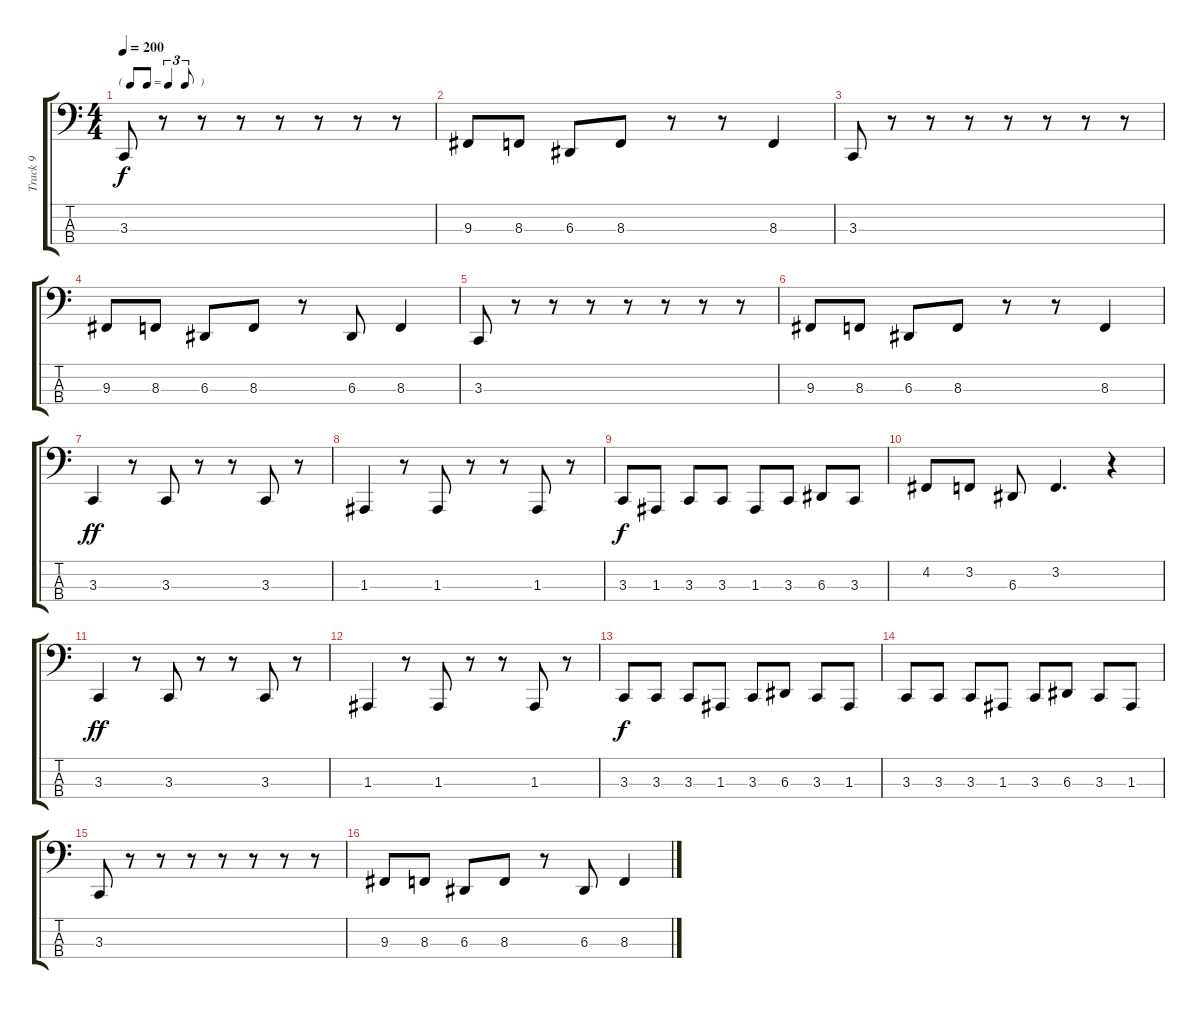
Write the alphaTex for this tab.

\track ("Track 9" "Track 9") {instrument baritonesax}
\staff {score tabs}
\tuning (G2 D2 A1 E1) {hide}
\ts (4 4)
\tf triplet8th
\tempo 200
\clef f4
\ks c
3.3.8{dy f} r.8 r.8 r.8 r.8 r.8 r.8 r.8 |
9.3.8 8.3.8 6.3.8 8.3.8 r.8 r.8 8.3.4 |
3.3.8 r.8 r.8 r.8 r.8 r.8 r.8 r.8 |
9.3.8 8.3.8 6.3.8 8.3.8 r.8 6.3.8 8.3.4 |
3.3.8 r.8 r.8 r.8 r.8 r.8 r.8 r.8 |
9.3.8 8.3.8 6.3.8 8.3.8 r.8 r.8 8.3.4 |
3.3.4{dy ff} r.8 3.3.8 r.8 r.8 3.3.8 r.8 |
1.3.4 r.8 1.3.8 r.8 r.8 1.3.8 r.8 |
3.3.8{dy f} 1.3.8 3.3.8 3.3.8 1.3.8 3.3.8 6.3.8 3.3.8 |
4.2.8 3.2.8 6.3.8 3.2.4{d} r.4 |
3.3.4{dy ff} r.8 3.3.8 r.8 r.8 3.3.8 r.8 |
1.3.4 r.8 1.3.8 r.8 r.8 1.3.8 r.8 |
3.3.8{dy f} 3.3.8 3.3.8 1.3.8 3.3.8 6.3.8 3.3.8 1.3.8 |
3.3.8 3.3.8 3.3.8 1.3.8 3.3.8 6.3.8 3.3.8 1.3.8 |
3.3.8 r.8 r.8 r.8 r.8 r.8 r.8 r.8 |
9.3.8 8.3.8 6.3.8 8.3.8 r.8 6.3.8 8.3.4
